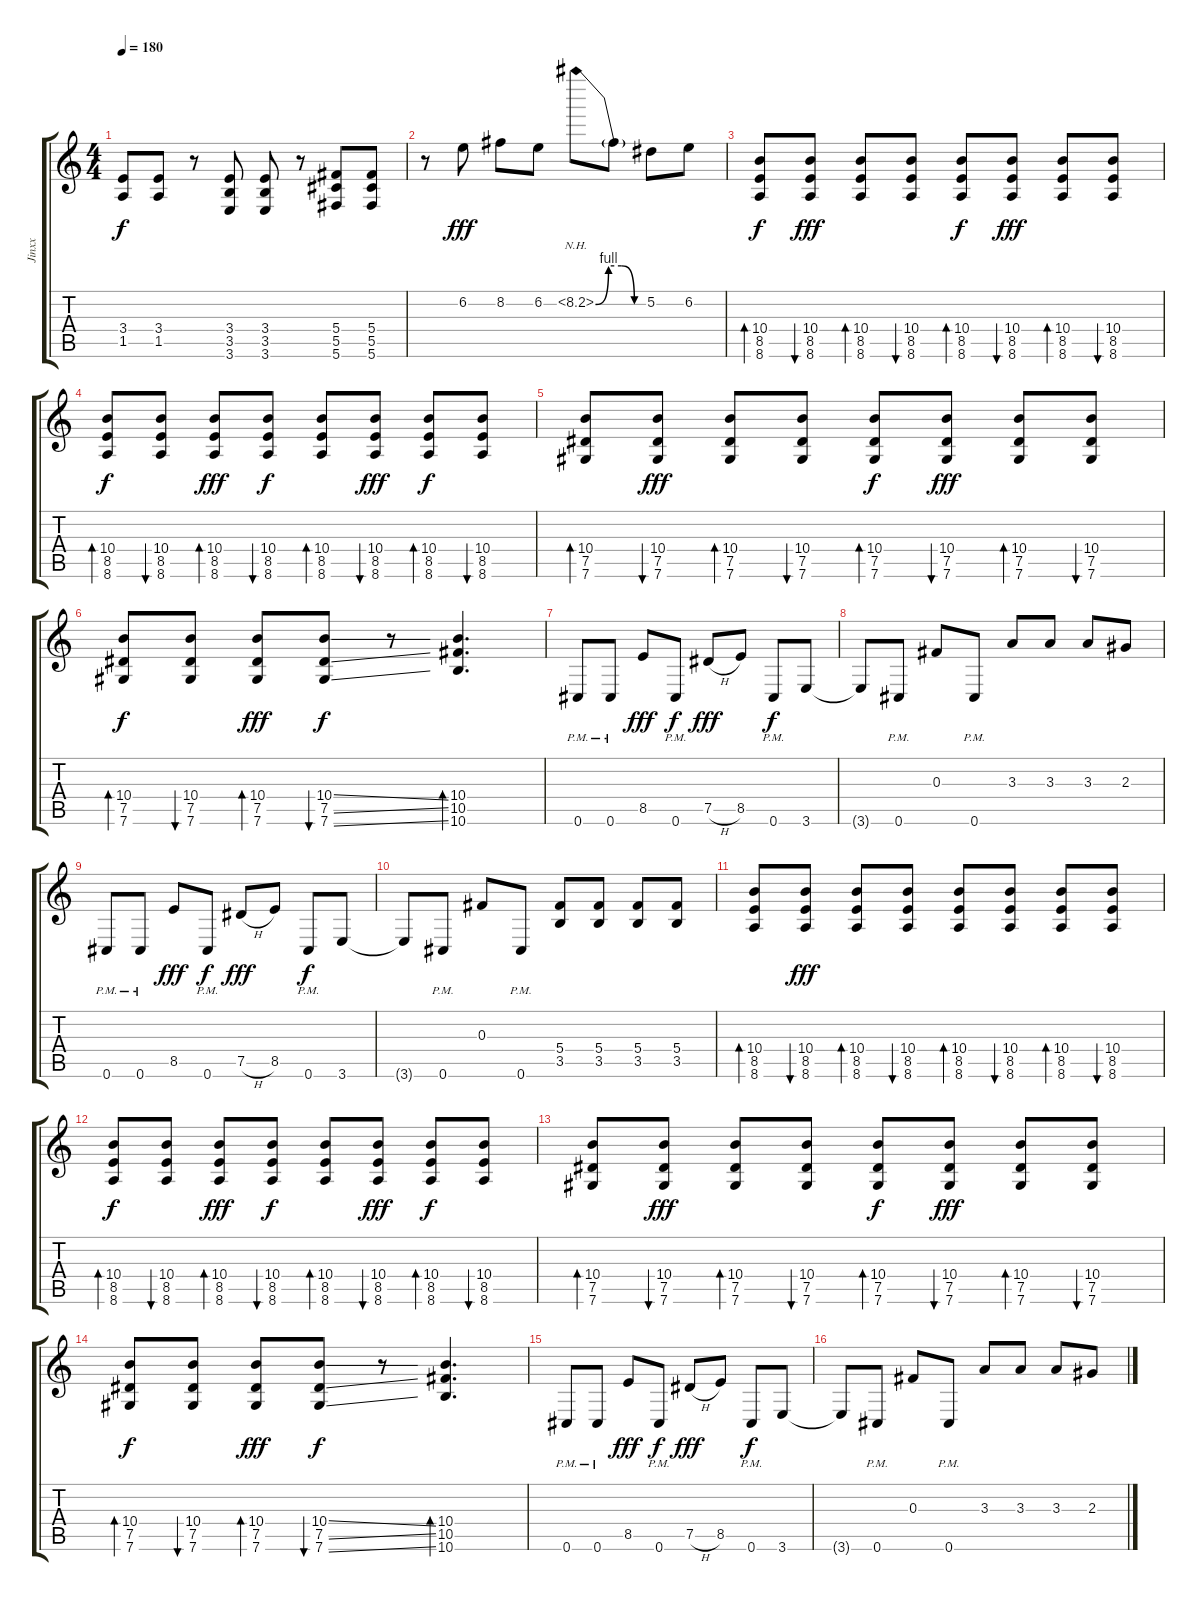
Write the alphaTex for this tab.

\track ("Jinxx" "Jinxx") {instrument distortionguitar}
\staff {score tabs}
\tuning (Eb4 Bb3 Gb3 Db3 Ab2 Db2) {hide}
\ts (4 4)
\tempo 180
\clef g2
\ks c
(3.4 1.5).8{dy f} (3.4 1.5).8 r.8 (3.4 3.5 3.6).8 (3.4 3.5 3.6).8 r.8 (5.4 5.5 5.6).8 (5.4 5.5 5.6).8 |
r.8 6.2.8{dy fff} 8.2.8 6.2.8 8.2{be (custom 0 0 15 4 30 4 45 0 60 0) nh}.8 8.2{t}.8 5.2.8 6.2.8 |
(10.4 8.5 8.6).8{bd 60 dy f} (10.4 8.5 8.6).8{bu 60 dy fff} (10.4 8.5 8.6).8{bd 60} (10.4 8.5 8.6).8{bu 60} (10.4 8.5 8.6).8{bd 60 dy f} (10.4 8.5 8.6).8{bu 60 dy fff} (10.4 8.5 8.6).8{bd 60} (10.4 8.5 8.6).8{bu 60} |
(10.4 8.5 8.6).8{bd 60 dy f} (10.4 8.5 8.6).8{bu 60} (10.4 8.5 8.6).8{bd 60 dy fff} (10.4 8.5 8.6).8{bu 60 dy f} (10.4 8.5 8.6).8{bd 60} (10.4 8.5 8.6).8{bu 60 dy fff} (10.4 8.5 8.6).8{bd 60 dy f} (10.4 8.5 8.6).8{bu 60} |
(10.4 7.5 7.6).8{bd 60} (10.4 7.5 7.6).8{bu 60 dy fff} (10.4 7.5 7.6).8{bd 60} (10.4 7.5 7.6).8{bu 60} (10.4 7.5 7.6).8{bd 60 dy f} (10.4 7.5 7.6).8{bu 60 dy fff} (10.4 7.5 7.6).8{bd 60} (10.4 7.5 7.6).8{bu 60} |
(10.4 7.5 7.6).8{bd 60 dy f} (10.4 7.5 7.6).8{bu 60} (10.4 7.5 7.6).8{bd 60 dy fff} (10.4{ss} 7.5{ss} 7.6{ss}).8{bu 60 dy f} r.8 (10.4 10.5 10.6).4{d bd 60} |
0.6{pm}.8 0.6{pm}.8 8.5.8{dy fff} 0.6{pm}.8{dy f} 7.5{h}.8{dy fff} 8.5.8 0.6{pm}.8{dy f} 3.6.8 |
3.6{t}.8 0.6{pm}.8 0.3.8 0.6{pm}.8 3.3.8 3.3.8 3.3.8 2.3.8 |
0.6{pm}.8 0.6{pm}.8 8.5.8{dy fff} 0.6{pm}.8{dy f} 7.5{h}.8{dy fff} 8.5.8 0.6{pm}.8{dy f} 3.6.8 |
3.6{t}.8 0.6{pm}.8 0.3.8 0.6{pm}.8 (5.4 3.5).8 (5.4 3.5).8 (5.4 3.5).8 (5.4 3.5).8 |
(10.4 8.5 8.6).8{bd 60} (10.4 8.5 8.6).8{bu 60 dy fff} (10.4 8.5 8.6).8{bd 60} (10.4 8.5 8.6).8{bu 60} (10.4 8.5 8.6).8{bd 60} (10.4 8.5 8.6).8{bu 60} (10.4 8.5 8.6).8{bd 60} (10.4 8.5 8.6).8{bu 60} |
(10.4 8.5 8.6).8{bd 60 dy f} (10.4 8.5 8.6).8{bu 60} (10.4 8.5 8.6).8{bd 60 dy fff} (10.4 8.5 8.6).8{bu 60 dy f} (10.4 8.5 8.6).8{bd 60} (10.4 8.5 8.6).8{bu 60 dy fff} (10.4 8.5 8.6).8{bd 60 dy f} (10.4 8.5 8.6).8{bu 60} |
(10.4 7.5 7.6).8{bd 60} (10.4 7.5 7.6).8{bu 60 dy fff} (10.4 7.5 7.6).8{bd 60} (10.4 7.5 7.6).8{bu 60} (10.4 7.5 7.6).8{bd 60 dy f} (10.4 7.5 7.6).8{bu 60 dy fff} (10.4 7.5 7.6).8{bd 60} (10.4 7.5 7.6).8{bu 60} |
(10.4 7.5 7.6).8{bd 60 dy f} (10.4 7.5 7.6).8{bu 60} (10.4 7.5 7.6).8{bd 60 dy fff} (10.4{ss} 7.5{ss} 7.6{ss}).8{bu 60 dy f} r.8 (10.4 10.5 10.6).4{d bd 60} |
0.6{pm}.8 0.6{pm}.8 8.5.8{dy fff} 0.6{pm}.8{dy f} 7.5{h}.8{dy fff} 8.5.8 0.6{pm}.8{dy f} 3.6.8 |
3.6{t}.8 0.6{pm}.8 0.3.8 0.6{pm}.8 3.3.8 3.3.8 3.3.8 2.3.8
